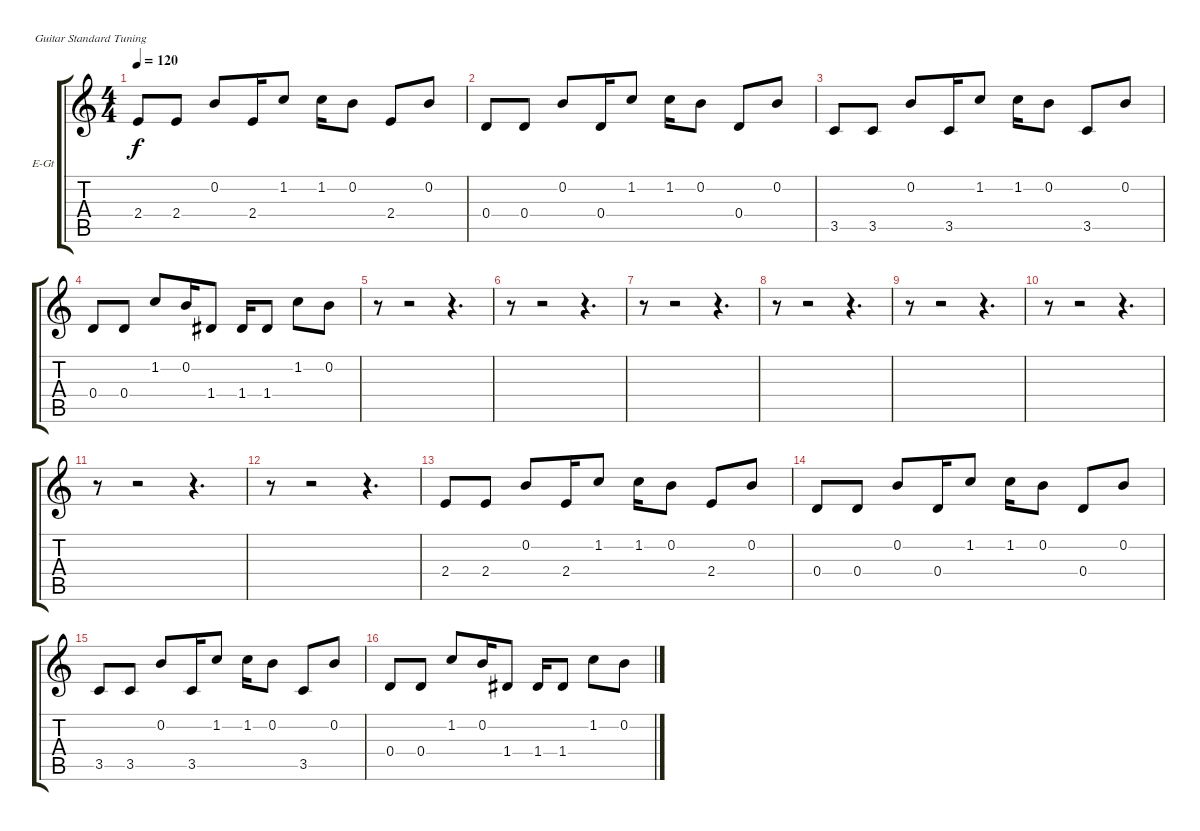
\defaultSystemsLayout 4
\bracketExtendMode groupsimilarinstruments
\firstSystemTrackNameOrientation horizontal
\otherSystemsTrackNameOrientation horizontal
\track ("Electric Guitar" "E-Gt") {instrument distortionguitar}
\staff {score tabs}
\tuning (E4 B3 G3 D3 A2 E2)
\ts (4 4)
\tempo 120
\clef g2
\scale
0.333333
\ks c
2.4.8{dy f} 2.4.8 0.2.8 2.4.16 1.2.8 1.2.16 0.2.8 2.4.8 0.2.8 |
\scale
0.333333 0.4.8 0.4.8 0.2.8 0.4.16 1.2.8 1.2.16 0.2.8 0.4.8 0.2.8 |
\scale
0.333333 3.5.8 3.5.8 0.2.8 3.5.16 1.2.8 1.2.16 0.2.8 3.5.8 0.2.8 |
\scale
0.333333 0.4.8 0.4.8 1.2.8 0.2.16 1.4.8 1.4.16 1.4.8 1.2.8 0.2.8 |
\scale
0.333333 r.8 r.2 r.4{d} |
\scale
0.333333 r.8 r.2 r.4{d} |
\scale
0.333333 r.8 r.2 r.4{d} |
\scale
0.333333 r.8 r.2 r.4{d} |
\scale
0.333333 r.8 r.2 r.4{d} |
\scale
0.333333 r.8 r.2 r.4{d} |
\scale
0.333333 r.8 r.2 r.4{d} |
\scale
0.333333 r.8 r.2 r.4{d} |
\scale
0.333333 2.4.8 2.4.8 0.2.8 2.4.16 1.2.8 1.2.16 0.2.8 2.4.8 0.2.8 |
\scale
0.333333 0.4.8 0.4.8 0.2.8 0.4.16 1.2.8 1.2.16 0.2.8 0.4.8 0.2.8 |
\scale
0.333333 3.5.8 3.5.8 0.2.8 3.5.16 1.2.8 1.2.16 0.2.8 3.5.8 0.2.8 |
\scale
0.333333 0.4.8 0.4.8 1.2.8 0.2.16 1.4.8 1.4.16 1.4.8 1.2.8 0.2.8
